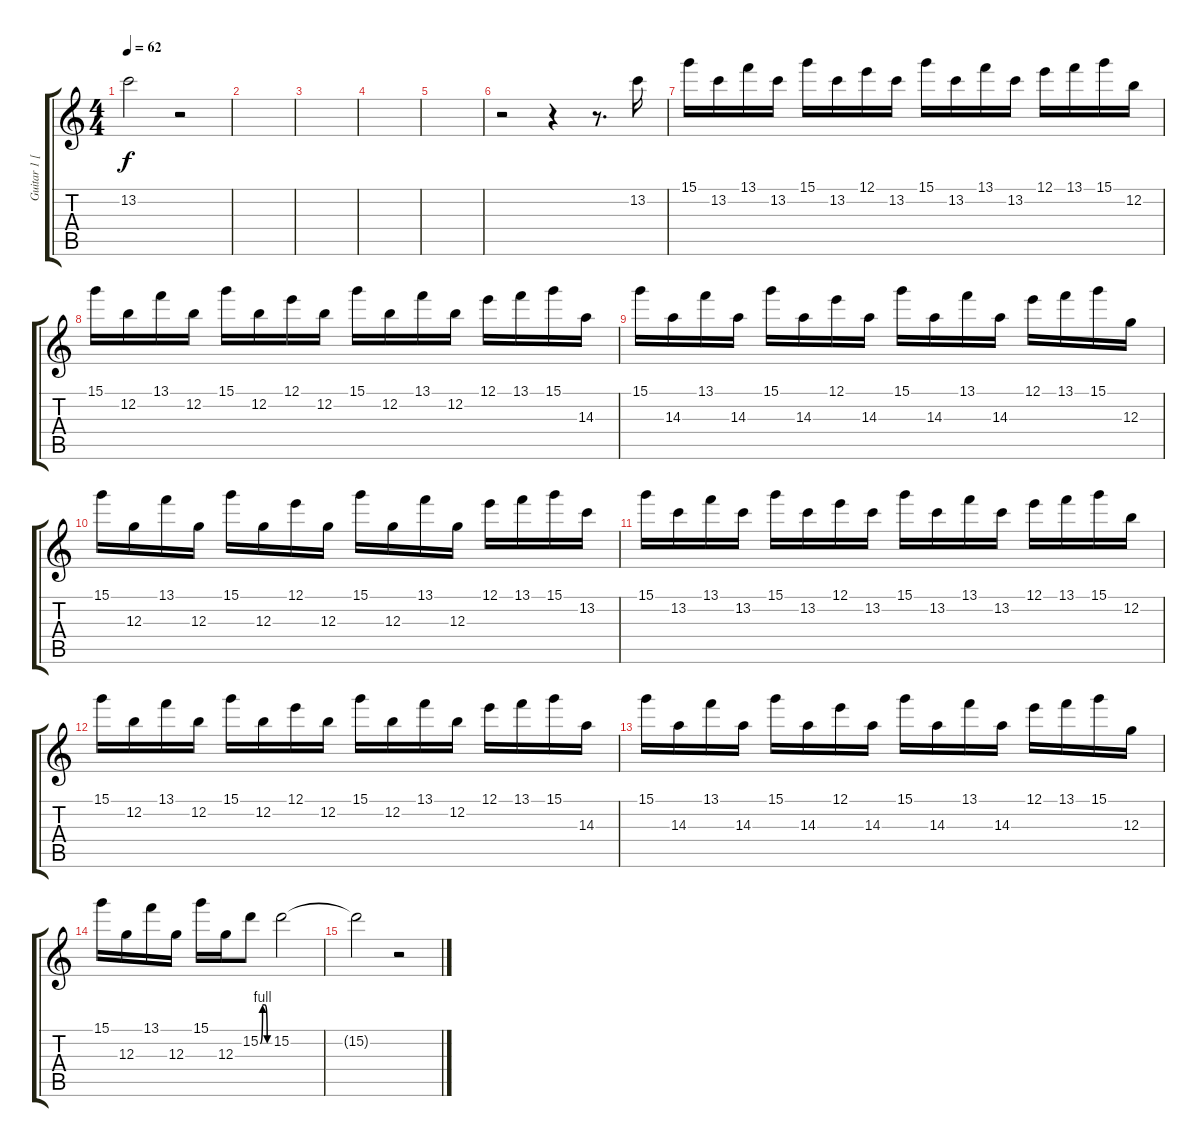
\track ("Guitar 1 [Slash]" "Guitar 1 [") {instrument overdrivenguitar}
\staff {score tabs}
\tuning (E4 B3 G3 D3 A2 E2) {hide}
\ts (4 4)
\tempo 62
\clef g2
\ks c
13.2{t}.2{dy f} r.2 |
|
|
|
|
r.2 r.4 r.8{d} 13.2.16 |
15.1.16 13.2.16 13.1.16 13.2.16 15.1.16 13.2.16 12.1.16 13.2.16 15.1.16 13.2.16 13.1.16 13.2.16 12.1.16 13.1.16 15.1.16 12.2.16 |
15.1.16 12.2.16 13.1.16 12.2.16 15.1.16 12.2.16 12.1.16 12.2.16 15.1.16 12.2.16 13.1.16 12.2.16 12.1.16 13.1.16 15.1.16 14.3.16 |
15.1.16 14.3.16 13.1.16 14.3.16 15.1.16 14.3.16 12.1.16 14.3.16 15.1.16 14.3.16 13.1.16 14.3.16 12.1.16 13.1.16 15.1.16 12.3.16 |
15.1.16 12.3.16 13.1.16 12.3.16 15.1.16 12.3.16 12.1.16 12.3.16 15.1.16 12.3.16 13.1.16 12.3.16 12.1.16 13.1.16 15.1.16 13.2.16 |
15.1.16 13.2.16 13.1.16 13.2.16 15.1.16 13.2.16 12.1.16 13.2.16 15.1.16 13.2.16 13.1.16 13.2.16 12.1.16 13.1.16 15.1.16 12.2.16 |
15.1.16 12.2.16 13.1.16 12.2.16 15.1.16 12.2.16 12.1.16 12.2.16 15.1.16 12.2.16 13.1.16 12.2.16 12.1.16 13.1.16 15.1.16 14.3.16 |
15.1.16 14.3.16 13.1.16 14.3.16 15.1.16 14.3.16 12.1.16 14.3.16 15.1.16 14.3.16 13.1.16 14.3.16 12.1.16 13.1.16 15.1.16 12.3.16 |
15.1.16 12.3.16 13.1.16 12.3.16 15.1.16 12.3.16 15.2{be (custom 0 0 15 4 30 4 45 0 60 0)}.8 15.2.2 |
15.2{t}.2 r.2
